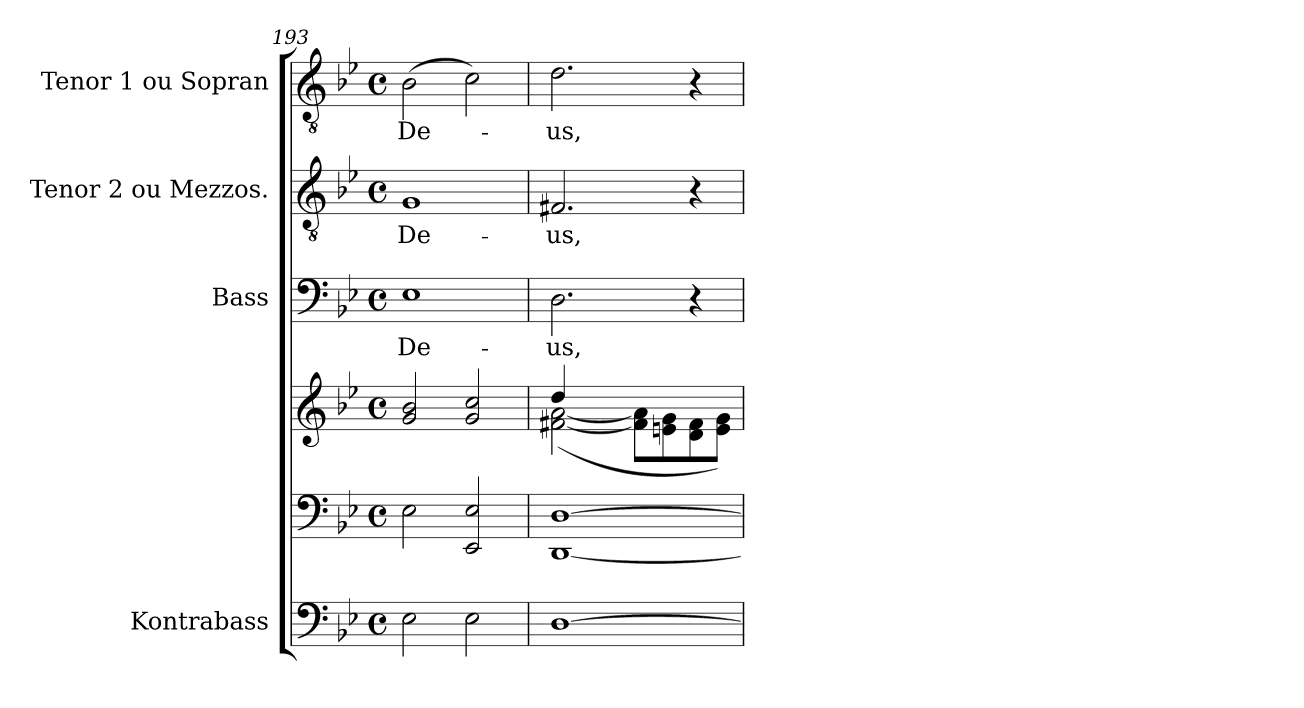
**kern	**kern	**kern	**kern	**text	**kern	**text	**kern	**text
*part5	*part4	*part4	*part3	*part3	*part2	*part2	*part1	*part1
*staff6	*staff5	*staff4	*staff3	*staff3	*staff2	*staff2	*staff1	*staff1
*I"Kontrabass	*	*	*I"Bass	*	*I"Tenor 2 ou Mezzos.	*	*I"Tenor 1 ou Sopran	*
*I'Kb.	*	*	*	*	*	*	*	*
*clefF4	*clefF4	*clefG2	*clefF4	*	*clefGv2	*	*clefGv2	*
*ITrd7c12	*	*	*	*	*	*	*	*
*k[b-e-]	*k[b-e-]	*k[b-e-]	*k[b-e-]	*	*k[b-e-]	*	*k[b-e-]	*
*B-:	*B-:	*B-:	*B-:	*	*B-:	*	*B-:	*
*M4/4	*M4/4	*M4/4	*M4/4	*	*M4/4	*	*M4/4	*
*met(c)	*met(c)	*met(c)	*met(c)	*	*met(c)	*	*met(c)	*
=193	=193	=193	=193	=193	=193	=193	=193	=193
!	!	!	!	!LO:LY:b	!	!LO:LY:b	!	!LO:LY:b
2EE-\	2E-\	2g/ 2b-/	1E-	De-	1G	De-	(>2B-\	De-
2EE-\	2EE-/ 2E-/	2g/ 2cc/	.	.	.	.	2c\)	.
=194	=194	=194	=194	=194	=194	=194	=194	=194
*	*	*^	*	*	*	*	*	*
!	!	!	!	!	!LO:LY:b	!	!LO:LY:b	!	!LO:LY:b
[1DD	[1DD [1D	4dd/	([<2f#X\ [<2a\	2.D\	-us,	2.F#X/	-us,	2.d\	-us,
.	.	4ryy	.	.	.	.	.	.	.
.	.	4ryy	8f#\] 8a\]L	.	.	.	.	.	.
.	.	.	8en\ 8g\	.	.	.	.	.	.
.	.	4ryy	8d\ 8f#\	4r	.	4r	.	4r	.
.	.	.	8e\ 8g\J)	.	.	.	.	.	.
*	*	*v	*v	*	*	*	*	*	*
=	=	=	=	=	=	=	=	=
*-	*-	*-	*-	*-	*-	*-	*-	*-
